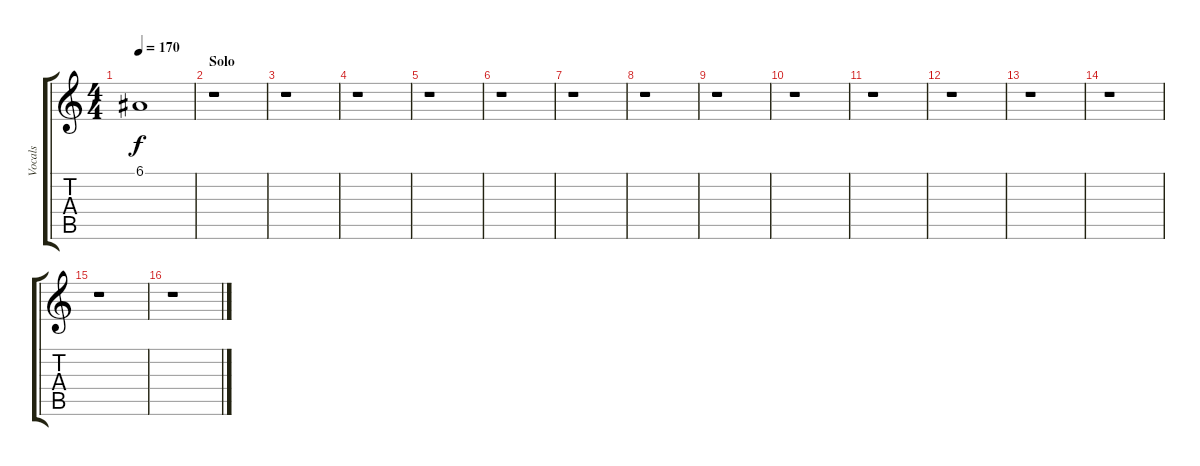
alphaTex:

\track ("Vocals" "Vocals") {instrument lead6voice}
\staff {score tabs}
\tuning (E4 B3 G3 D3 A2 E2) {hide}
\ts (4 4)
\tempo 170
\clef g2
\ks c
6.1.1{dy f} |
\section ("" "Solo")
r.1 |
r.1 |
r.1 |
r.1 |
r.1 |
r.1 |
r.1 |
r.1 |
r.1 |
r.1 |
r.1 |
r.1 |
r.1 |
r.1 |
r.1
